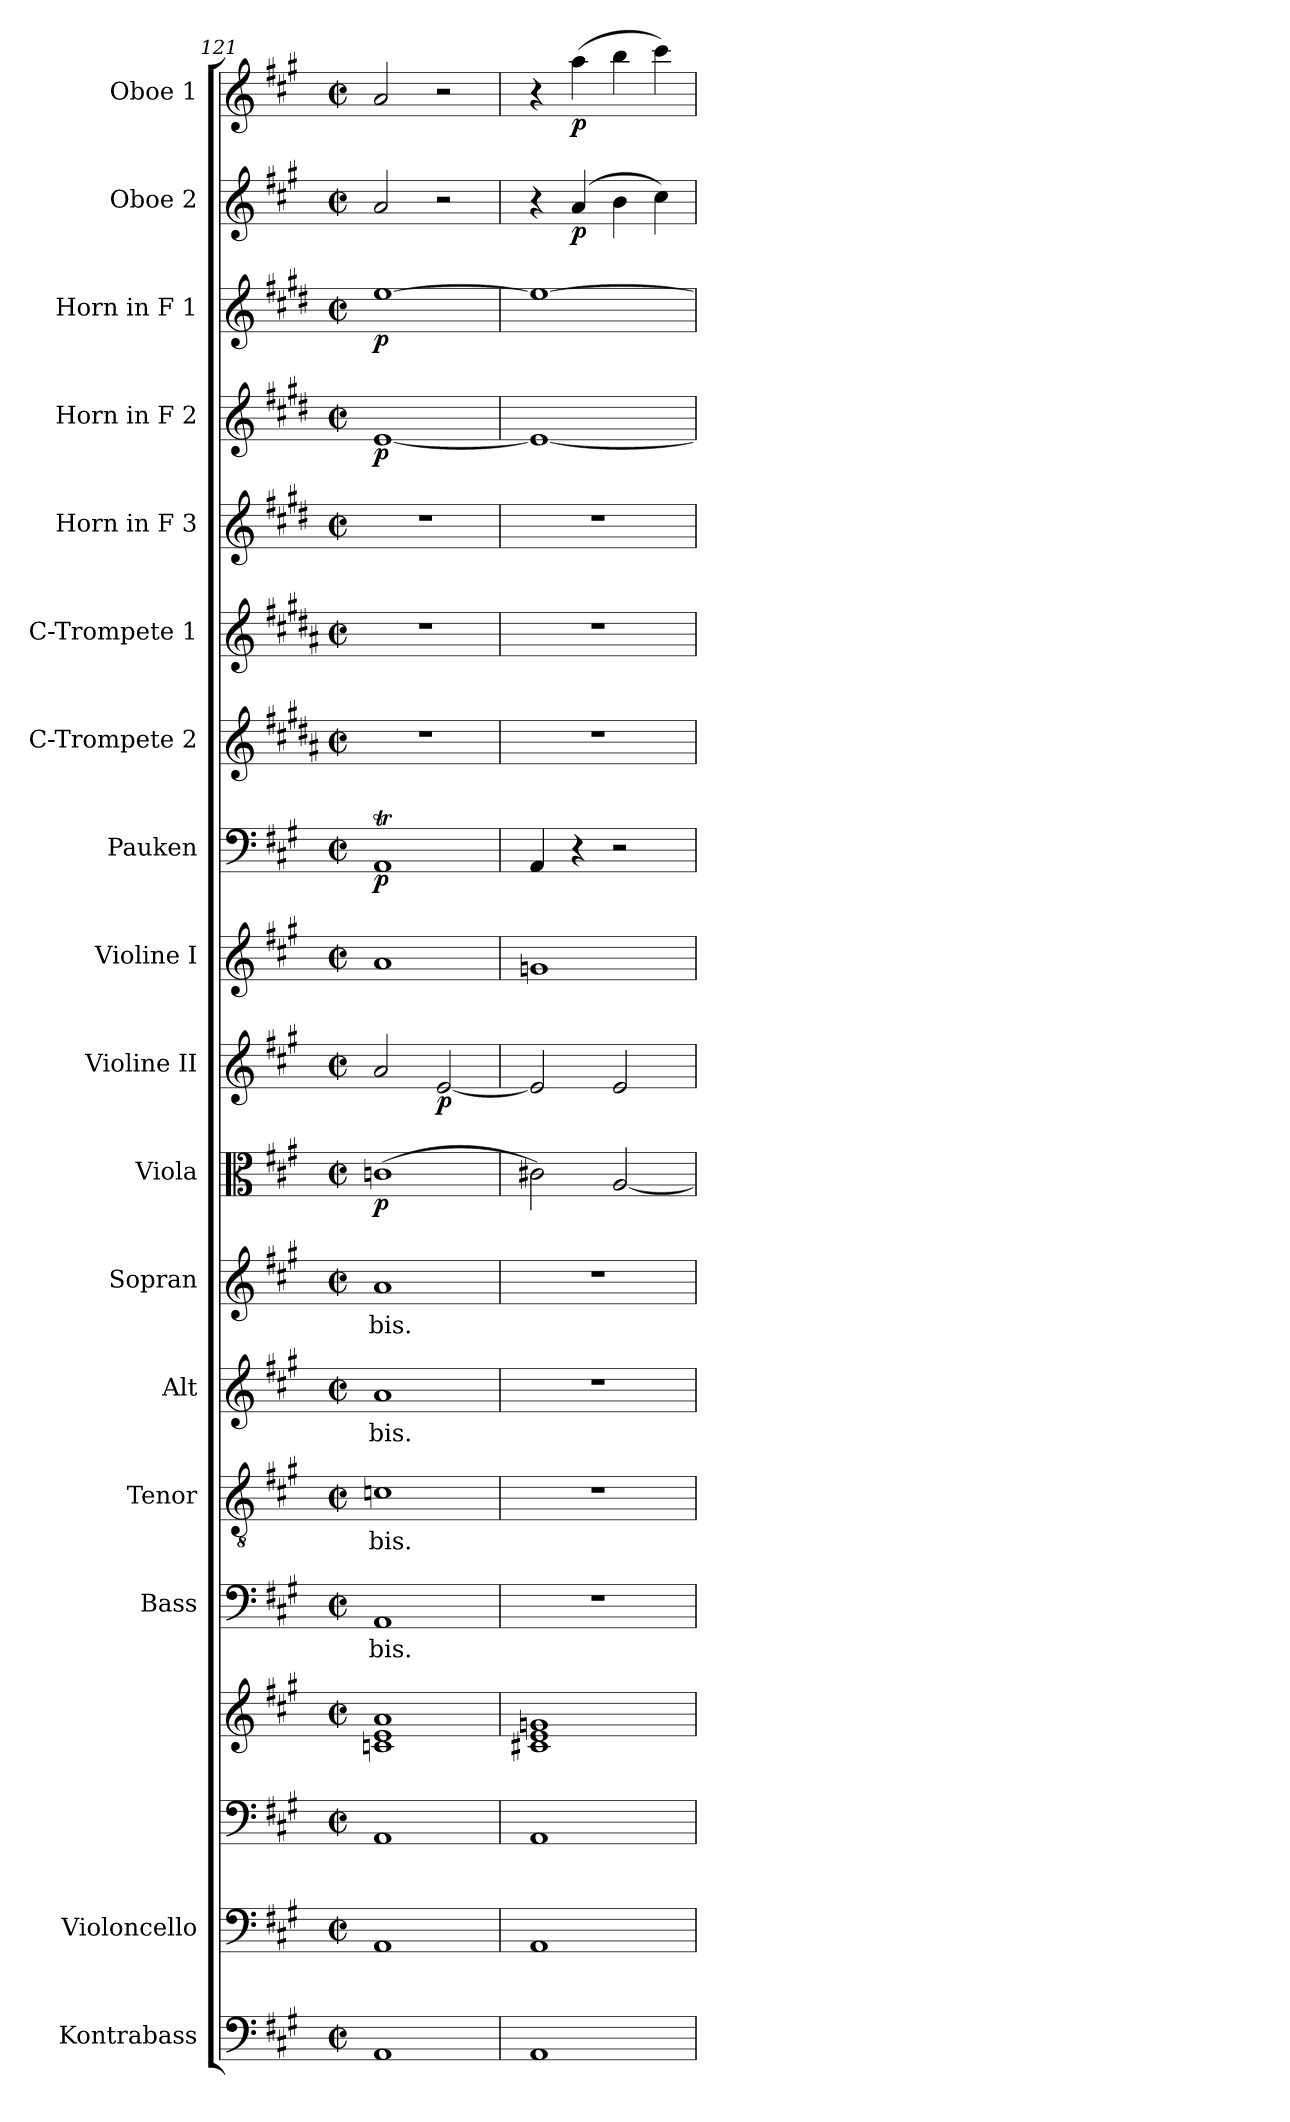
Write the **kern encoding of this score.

**kern	**kern	**kern	**kern	**kern	**text	**kern	**text	**kern	**text	**kern	**text	**kern	**dynam	**kern	**dynam	**kern	**kern	**dynam	**kern	**kern	**kern	**kern	**dynam	**kern	**dynam	**kern	**dynam	**kern	**dynam
*part18	*part17	*part16	*part16	*part15	*part15	*part14	*part14	*part13	*part13	*part12	*part12	*part11	*part11	*part10	*part10	*part9	*part8	*part8	*part7	*part6	*part5	*part4	*part4	*part3	*part3	*part2	*part2	*part1	*part1
*staff19	*staff18	*staff17	*staff16	*staff15	*staff15	*staff14	*staff14	*staff13	*staff13	*staff12	*staff12	*staff11	*staff11	*staff10	*staff10	*staff9	*staff8	*staff8	*staff7	*staff6	*staff5	*staff4	*staff4	*staff3	*staff3	*staff2	*staff2	*staff1	*staff1
*I"Kontrabass	*I"Violoncello	*	*	*I"Bass	*	*I"Tenor	*	*I"Alt	*	*I"Sopran	*	*I"Viola	*	*I"Violine II	*	*I"Violine I	*I"Pauken	*	*I"C-Trompete 2	*I"C-Trompete 1	*I"Horn in F 3	*I"Horn in F 2	*	*I"Horn in F 1	*	*I"Oboe 2	*	*I"Oboe 1	*
*I'Kb.	*I'Vc.	*	*	*I'B.	*	*I'T.	*	*I'A.	*	*I'S.	*	*I'Vla.	*	*I'Vl. II	*	*I'Vl. I	*I'Pk.	*	*I'C Trp. 2	*I'C Trp. 1	*	*	*	*	*	*I'Ob. 2	*	*I'Ob. 1	*
*clefF4	*clefF4	*clefF4	*clefG2	*clefF4	*	*clefGv2	*	*clefG2	*	*clefG2	*	*clefC3	*	*clefG2	*	*clefG2	*clefF4	*	*clefG2	*clefG2	*clefG2	*clefG2	*	*clefG2	*	*clefG2	*	*clefG2	*
*ITrd7c12	*	*	*	*	*	*	*	*	*	*	*	*	*	*	*	*	*	*	*ITrd1c2	*ITrd1c2	*ITrd4c7	*ITrd4c7	*	*ITrd4c7	*	*	*	*	*
*k[f#c#g#]	*k[f#c#g#]	*k[f#c#g#]	*k[f#c#g#]	*k[f#c#g#]	*	*k[f#c#g#]	*	*k[f#c#g#]	*	*k[f#c#g#]	*	*k[f#c#g#]	*	*k[f#c#g#]	*	*k[f#c#g#]	*k[f#c#g#]	*	*k[f#c#g#]	*k[f#c#g#]	*k[f#c#g#]	*k[f#c#g#]	*	*k[f#c#g#]	*	*k[f#c#g#]	*	*k[f#c#g#]	*
*A:	*A:	*A:	*A:	*A:	*	*A:	*	*A:	*	*A:	*	*A:	*	*A:	*	*A:	*A:	*	*A:	*A:	*A:	*A:	*	*A:	*	*A:	*	*A:	*
*M2/2	*M2/2	*M2/2	*M2/2	*M2/2	*	*M2/2	*	*M2/2	*	*M2/2	*	*M2/2	*	*M2/2	*	*M2/2	*M2/2	*	*M2/2	*M2/2	*M2/2	*M2/2	*	*M2/2	*	*M2/2	*	*M2/2	*
*met(c|)	*met(c|)	*met(c|)	*met(c|)	*met(c|)	*	*met(c|)	*	*met(c|)	*	*met(c|)	*	*met(c|)	*	*met(c|)	*	*met(c|)	*met(c|)	*	*met(c|)	*met(c|)	*met(c|)	*met(c|)	*	*met(c|)	*	*met(c|)	*	*met(c|)	*
=121	=121	=121	=121	=121	=121	=121	=121	=121	=121	=121	=121	=121	=121	=121	=121	=121	=121	=121	=121	=121	=121	=121	=121	=121	=121	=121	=121	=121	=121
!	!	!	!	!	!LO:LY:b	!	!LO:LY:b	!	!LO:LY:b	!	!LO:LY:b	!	!LO:DY:b	!	!	!	!	!LO:DY:b	!	!	!	!	!LO:DY:b	!	!LO:DY:b	!	!	!	!
1AAA	1AA	1AA	1cn 1e 1a	1AA	-bis.	1cn	-bis.	1a	-bis.	1a	-bis.	(>1cn	p	2a/	.	1a	1AAT	p	1r	1r	1r	[1A	p	[1a	p	2a/	.	2a/	.
!	!	!	!	!	!	!	!	!	!	!	!	!	!	!	!LO:DY:b	!	!	!	!	!	!	!	!	!	!	!	!	!	!
.	.	.	.	.	.	.	.	.	.	.	.	.	.	[2e/	p	.	.	.	.	.	.	.	.	.	.	2r	.	2r	.
=122	=122	=122	=122	=122	=122	=122	=122	=122	=122	=122	=122	=122	=122	=122	=122	=122	=122	=122	=122	=122	=122	=122	=122	=122	=122	=122	=122	=122	=122
1AAA	1AA	1AA	1c#X 1e 1gn	1r	.	1r	.	1r	.	1r	.	2c#X\)	.	2e/]	.	1gn	4AA/	.	1r	1r	1r	1A_	.	1a_	.	4r	.	4r	.
!	!	!	!	!	!	!	!	!	!	!	!	!	!	!	!	!	!	!	!	!	!	!	!	!	!	!	!LO:DY:b	!	!LO:DY:b
.	.	.	.	.	.	.	.	.	.	.	.	.	.	.	.	.	4r	.	.	.	.	.	.	.	.	(4a/	p	(>4aa\	p
.	.	.	.	.	.	.	.	.	.	.	.	[2A/	.	2e/	.	.	2r	.	.	.	.	.	.	.	.	4b\	.	4bb\	.
.	.	.	.	.	.	.	.	.	.	.	.	.	.	.	.	.	.	.	.	.	.	.	.	.	.	4cc#\)	.	4ccc#\)	.
=	=	=	=	=	=	=	=	=	=	=	=	=	=	=	=	=	=	=	=	=	=	=	=	=	=	=	=	=	=
*-	*-	*-	*-	*-	*-	*-	*-	*-	*-	*-	*-	*-	*-	*-	*-	*-	*-	*-	*-	*-	*-	*-	*-	*-	*-	*-	*-	*-	*-
